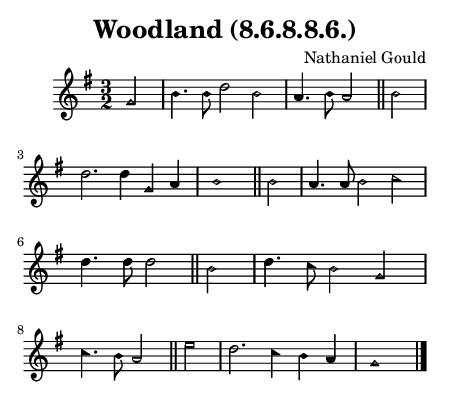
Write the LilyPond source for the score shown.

\version "2.18.2"

#(set-global-staff-size 14)

\header {
  title=\markup {
    Woodland (8.6.8.8.6.)
  }
  composer = \markup {
    Nathaniel Gould
  }
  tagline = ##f
}

sopranoMusic = {
  \aikenHeads
  \clef treble
  \key g \major
  \autoBeamOff
  \time 3/2
  \relative c'' {
    \set Score.tempoHideNote = ##t \tempo 4 = 120
    
    \partial 2
    g2 b4. b8 d2 b a4. b8 a2 \bar "||"
    b2 d2. d4 g, a b1 \bar "||"
    b2 a4. a8 b2 c d4. d8 d2 \bar "||"
    b2 d4. c8 b2 g c4. b8 a2 \bar "||"
    e'2 d2. c4 b a g1 \bar "|."
  }
}

#(set! paper-alist (cons '("phone" . (cons (* 3 in) (* 5 in))) paper-alist))

\paper {
  #(set-paper-size "phone")
}

\score {
  <<
    \new Staff {
      \new Voice {
	\sopranoMusic
      }
    }
  >>
}